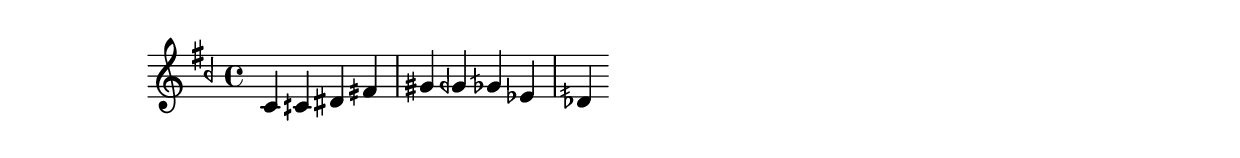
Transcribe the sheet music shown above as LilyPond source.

%%  Do not edit this file; it is auto-generated from LSR!
\header {

  texidoc = "Makam is Turkish type of melody that uses 1/9 tone
  microtonal alterations."

}


\version "2.11.23"

%{

Define 1/9 alterations.

%}


#(define-public KOMA 1/9)
#(define-public BAKIYE 4/9)
#(define-public KUCUK 5/9)
#(define-public BUYUKMUCENNEB 8/9)

%{

Define pitch names

%}

makamPitchNames = #`(
  (c . ,(ly:make-pitch -1 0 NATURAL))
  (d . ,(ly:make-pitch -1 1 NATURAL))
  (e . ,(ly:make-pitch -1 2 NATURAL))
  (f . ,(ly:make-pitch -1 3 NATURAL))
  (g . ,(ly:make-pitch -1 4 NATURAL))
  (a . ,(ly:make-pitch -1 5 NATURAL))
  (b . ,(ly:make-pitch -1 6 NATURAL))
  
  (cc . ,(ly:make-pitch -1 0 KOMA))
  (dc . ,(ly:make-pitch -1 1 KOMA))
  (ec . ,(ly:make-pitch -1 2 KOMA))
  (fc . ,(ly:make-pitch -1 3 KOMA))
  (gc . ,(ly:make-pitch -1 4 KOMA))
  (ac . ,(ly:make-pitch -1 5 KOMA))
  (bc . ,(ly:make-pitch -1 6 KOMA))

  (cb . ,(ly:make-pitch -1 0 BAKIYE))
  (db . ,(ly:make-pitch -1 1 BAKIYE))
  (eb . ,(ly:make-pitch -1 2 BAKIYE))
  (fb . ,(ly:make-pitch -1 3 BAKIYE))
  (gb . ,(ly:make-pitch -1 4 BAKIYE))
  (ab . ,(ly:make-pitch -1 5 BAKIYE))
  (bb . ,(ly:make-pitch -1 6 BAKIYE))

  (ck . ,(ly:make-pitch -1 0 KUCUK))
  (dk . ,(ly:make-pitch -1 1 KUCUK))
  (ek . ,(ly:make-pitch -1 2 KUCUK))
  (fk . ,(ly:make-pitch -1 3 KUCUK))
  (gk . ,(ly:make-pitch -1 4 KUCUK))
  (ak . ,(ly:make-pitch -1 5 KUCUK))
  (bk . ,(ly:make-pitch -1 6 KUCUK))

  (cbm . ,(ly:make-pitch -1 0 BUYUKMUCENNEB))
  (dbm . ,(ly:make-pitch -1 1 BUYUKMUCENNEB))
  (ebm . ,(ly:make-pitch -1 2 BUYUKMUCENNEB))
  (fbm . ,(ly:make-pitch -1 3 BUYUKMUCENNEB))
  (gbm . ,(ly:make-pitch -1 4 BUYUKMUCENNEB))
  (abm . ,(ly:make-pitch -1 5 BUYUKMUCENNEB))
  (bbm . ,(ly:make-pitch -1 6 BUYUKMUCENNEB))

  ;; f for flat.
  (cfc . ,(ly:make-pitch -1 0 (- KOMA)))
  (dfc . ,(ly:make-pitch -1 1 (- KOMA)))
  (efc . ,(ly:make-pitch -1 2 (- KOMA)))
  (ffc . ,(ly:make-pitch -1 3 (- KOMA)))
  (gfc . ,(ly:make-pitch -1 4 (- KOMA)))
  (afc . ,(ly:make-pitch -1 5 (- KOMA)))
  (bfc . ,(ly:make-pitch -1 6 (- KOMA)))
  
  (cfb . ,(ly:make-pitch -1 0 (- BAKIYE)))
  (dfb . ,(ly:make-pitch -1 1 (- BAKIYE)))
  (efb . ,(ly:make-pitch -1 2 (- BAKIYE)))
  (ffb . ,(ly:make-pitch -1 3 (- BAKIYE)))
  (gfb . ,(ly:make-pitch -1 4 (- BAKIYE)))
  (afb . ,(ly:make-pitch -1 5 (- BAKIYE)))
  (bfb . ,(ly:make-pitch -1 6 (- BAKIYE)))

  (cfk . ,(ly:make-pitch -1 0 (- KUCUK)))
  (dfk . ,(ly:make-pitch -1 1 (- KUCUK)))
  (efk . ,(ly:make-pitch -1 2 (- KUCUK)))
  (ffk . ,(ly:make-pitch -1 3 (- KUCUK)))
  (gfk . ,(ly:make-pitch -1 4 (- KUCUK)))
  (afk . ,(ly:make-pitch -1 5 (- KUCUK)))
  (bfk . ,(ly:make-pitch -1 6 (- KUCUK)))

  (cfbm . ,(ly:make-pitch -1 0 (- BUYUKMUCENNEB)))
  (dfbm . ,(ly:make-pitch -1 1 (- BUYUKMUCENNEB)))
  (efbm . ,(ly:make-pitch -1 2 (- BUYUKMUCENNEB)))
  (ffbm . ,(ly:make-pitch -1 3 (- BUYUKMUCENNEB)))
  (gfbm . ,(ly:make-pitch -1 4 (- BUYUKMUCENNEB)))
  (afbm . ,(ly:make-pitch -1 5 (- BUYUKMUCENNEB)))
  (bfbm . ,(ly:make-pitch -1 6 (- BUYUKMUCENNEB)))

)


%% set pitch names.
pitchnames = \makamPitchNames 
#(ly:parser-set-note-names parser makamPitchNames)

\paper
{
  ragged-right = ##t
}


makamGlyphs = #'((1 . "accidentals.doublesharp")
       (8/9 . "accidentals.sharp.slashslashslash.stemstem")
       (5/9 . "accidentals.sharp.slashslashslash.stem")
       (4/9 . "accidentals.sharp")
       (1/9 . "accidentals.sharp.slashslash.stem")
       (0 . "accidentals.natural")
       (-1/9 . "accidentals.mirroredflat")
       (-4/9 . "accidentals.flat.slash")
       (-5/9 . "accidentals.flat")
       (-8/9 . "accidentals.flat.slashslash")
       (-1 . "accidentals.flatflat")
       )

\relative {

  %{ define alteration <-> symbol mapping. The following glyphs are available.

  accidentals.sharp 
  accidentals.sharp.slashslash.stem 
  accidentals.sharp.slashslashslash.stemstem 
  accidentals.sharp.slashslashslash.stem 
  accidentals.sharp.slashslash.stemstemstem 
  accidentals.natural 
  accidentals.flat 
  accidentals.flat.slash 
  accidentals.flat.slashslash 
  accidentals.mirroredflat.flat 
  accidentals.mirroredflat 
  accidentals.flatflat 
  accidentals.flatflat.slash 
  accidentals.doublesharp 

  %}

  \override Accidental #'glyph-name-alist =  \makamGlyphs
  
  \override Staff.KeySignature #'glyph-name-alist = \makamGlyphs
  \set Staff.keySignature =  #'(
    (3 .  4/9)
    (6 . -1/9))
  
  c cc db fk gbm gfc gfb efk dfbm
}
